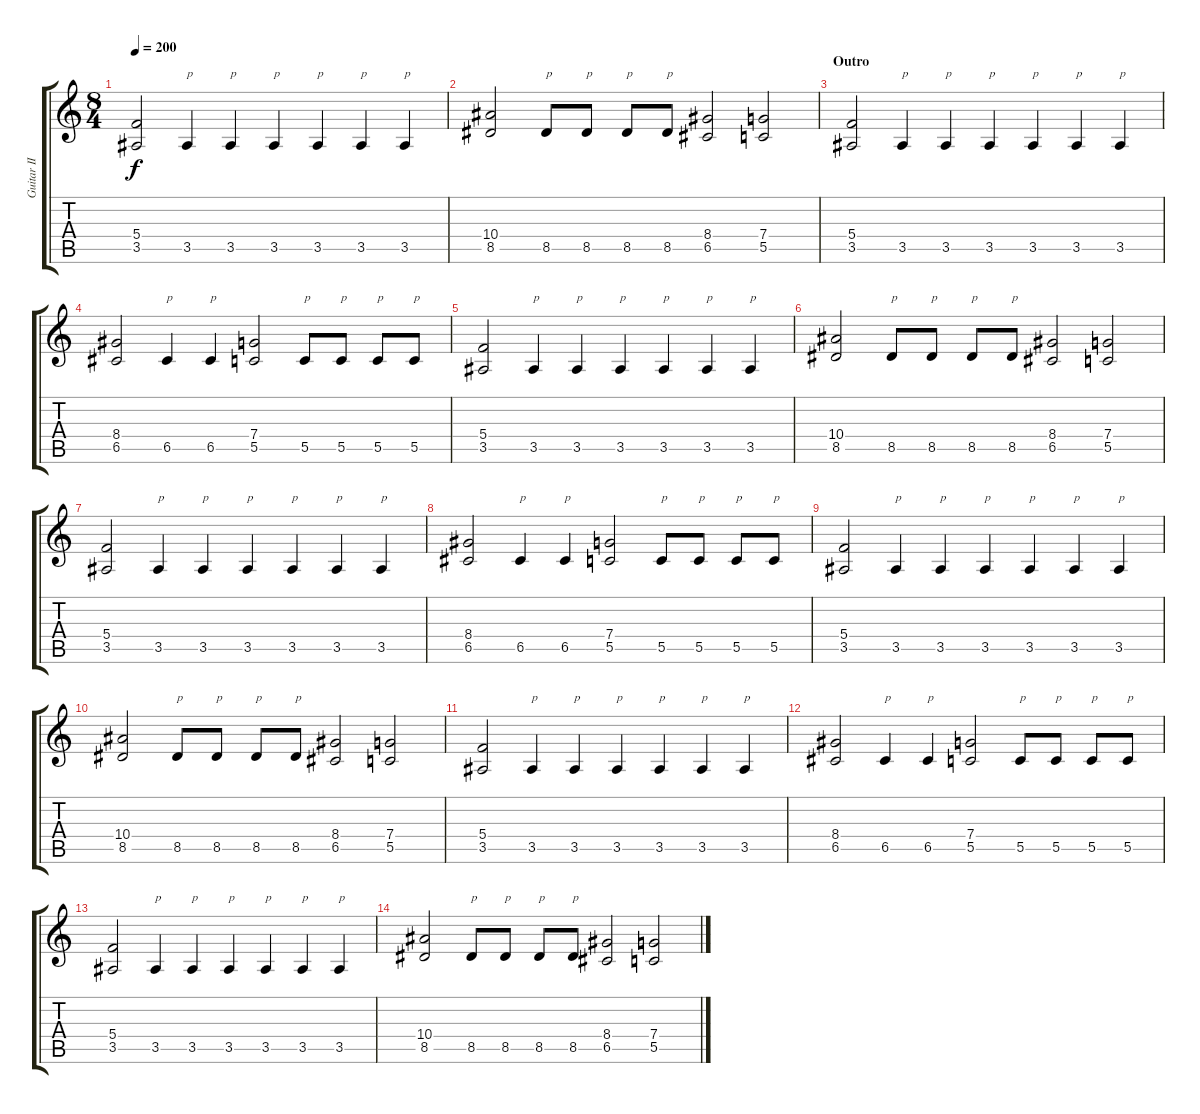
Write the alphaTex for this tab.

\track ("Guitar II" "Guitar II") {instrument distortionguitar}
\staff {score tabs}
\tuning (D4 A3 F3 C3 G2 D2) {hide}
\ts (8 4)
\tempo 200
\clef g2
\ks c
(5.4 3.5).2{dy f} 3.5.4{txt "p"} 3.5.4{txt "p"} 3.5.4{txt "p"} 3.5.4{txt "p"} 3.5.4{txt "p"} 3.5.4{txt "p"} |
(10.4 8.5).2 8.5.8{txt "p"} 8.5.8{txt "p"} 8.5.8{txt "p"} 8.5.8{txt "p"} (8.4 6.5).2 (7.4 5.5).2 |
\section ("" "Outro")
(5.4 3.5).2 3.5.4{txt "p"} 3.5.4{txt "p"} 3.5.4{txt "p"} 3.5.4{txt "p"} 3.5.4{txt "p"} 3.5.4{txt "p"} |
(8.4 6.5).2 6.5.4{txt "p"} 6.5.4{txt "p"} (7.4 5.5).2 5.5.8{txt "p"} 5.5.8{txt "p"} 5.5.8{txt "p"} 5.5.8{txt "p"} |
(5.4 3.5).2 3.5.4{txt "p"} 3.5.4{txt "p"} 3.5.4{txt "p"} 3.5.4{txt "p"} 3.5.4{txt "p"} 3.5.4{txt "p"} |
(10.4 8.5).2 8.5.8{txt "p"} 8.5.8{txt "p"} 8.5.8{txt "p"} 8.5.8{txt "p"} (8.4 6.5).2 (7.4 5.5).2 |
(5.4 3.5).2 3.5.4{txt "p"} 3.5.4{txt "p"} 3.5.4{txt "p"} 3.5.4{txt "p"} 3.5.4{txt "p"} 3.5.4{txt "p"} |
(8.4 6.5).2 6.5.4{txt "p"} 6.5.4{txt "p"} (7.4 5.5).2 5.5.8{txt "p"} 5.5.8{txt "p"} 5.5.8{txt "p"} 5.5.8{txt "p"} |
(5.4 3.5).2 3.5.4{txt "p"} 3.5.4{txt "p"} 3.5.4{txt "p"} 3.5.4{txt "p"} 3.5.4{txt "p"} 3.5.4{txt "p"} |
(10.4 8.5).2 8.5.8{txt "p"} 8.5.8{txt "p"} 8.5.8{txt "p"} 8.5.8{txt "p"} (8.4 6.5).2 (7.4 5.5).2 |
(5.4 3.5).2 3.5.4{txt "p"} 3.5.4{txt "p"} 3.5.4{txt "p"} 3.5.4{txt "p"} 3.5.4{txt "p"} 3.5.4{txt "p"} |
(8.4 6.5).2 6.5.4{txt "p"} 6.5.4{txt "p"} (7.4 5.5).2 5.5.8{txt "p"} 5.5.8{txt "p"} 5.5.8{txt "p"} 5.5.8{txt "p"} |
(5.4 3.5).2 3.5.4{txt "p"} 3.5.4{txt "p"} 3.5.4{txt "p"} 3.5.4{txt "p"} 3.5.4{txt "p"} 3.5.4{txt "p"} |
(10.4 8.5).2 8.5.8{txt "p"} 8.5.8{txt "p"} 8.5.8{txt "p"} 8.5.8{txt "p"} (8.4 6.5).2 (7.4 5.5).2
